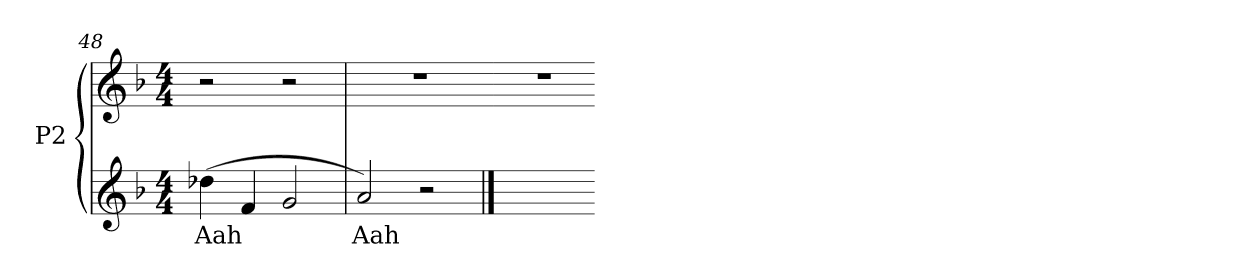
**kern	**text	**kern
*part2	*part2	*part1
*staff2	*staff2	*staff1
*I"P2	*	*
*clefG2	*	*clefG2
*k[b-]	*	*k[b-]
*F:	*	*F:
*M4/4	*	*M4/4
=48	=48	=48
!	!LO:LY:b:color=#000000	!
(4dd-Xi\	Aah	2r
4fi/	.	.
2gi/	.	2r
=49	=49	=49
!	!LO:LY:b:color=#000000	!
2ai/)	Aah	1r
2r	.	.
==50	=50	=50
1ryy	.	1r
=	==	==
*-	*-	*-
